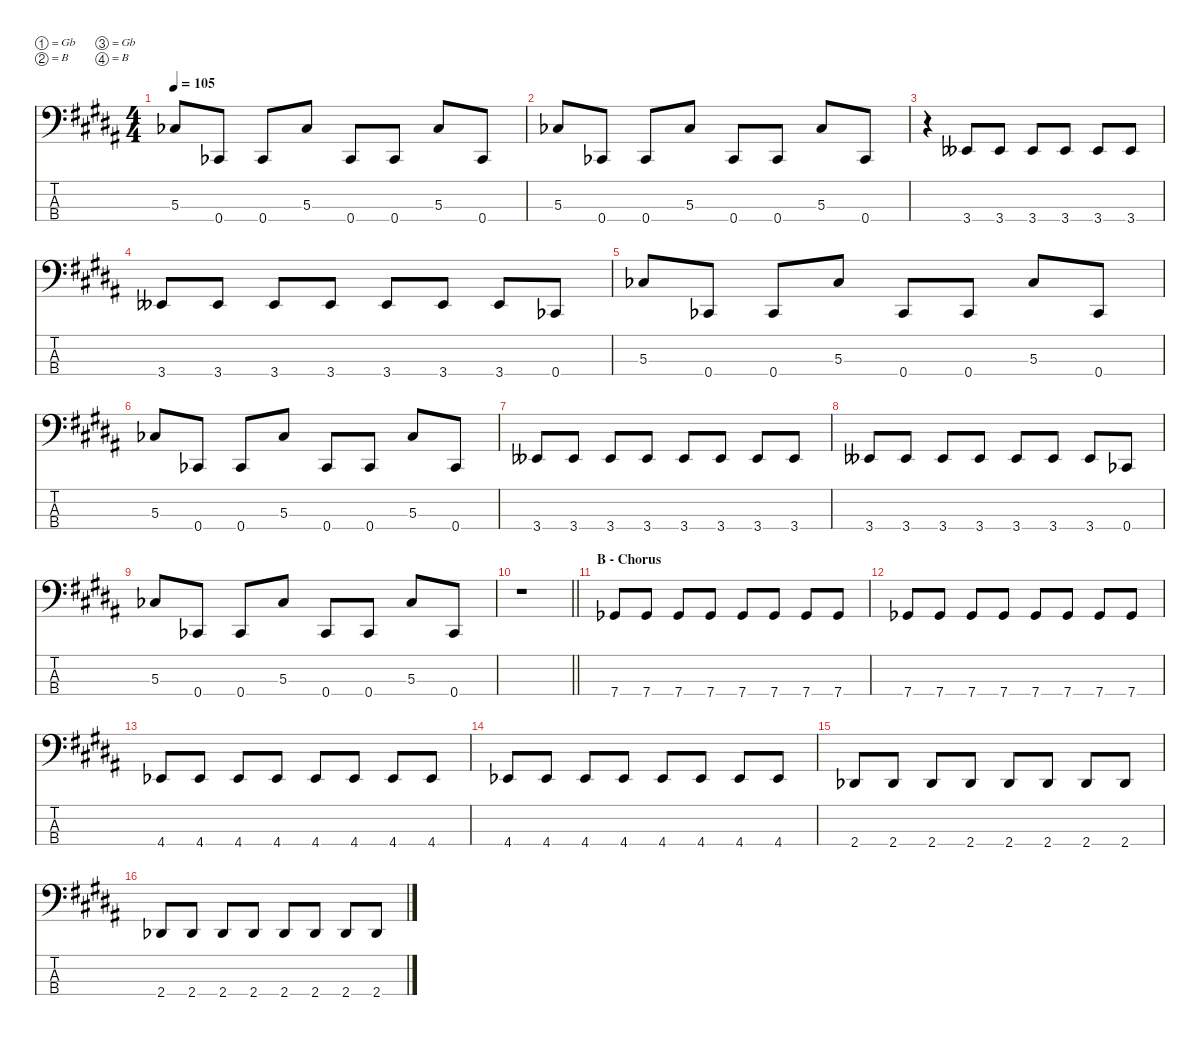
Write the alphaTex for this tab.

\defaultSystemsLayout 4
\hideDynamics
\bracketExtendMode nobrackets
\singleTrackTrackNamePolicy hidden
\multiTrackTrackNamePolicy hidden
\firstSystemTrackNameMode fullname
\firstSystemTrackNameOrientation horizontal
\otherSystemsTrackNameOrientation horizontal
\track ("Bass" "el.bs.") {instrument electricbassfinger}
\staff {score tabs}
\tuning (Gb2 B1 Gb1 B0)
\ts (4 4)
\tempo 105
\clef f4
\ks b
5.3{acc b}.8{dy f beam Up} 0.4{acc b}.8{beam Up} 0.4{acc b}.8{beam Up} 5.3{acc b}.8{beam Up} 0.4{acc b}.8{beam Up} 0.4{acc b}.8{beam Up} 5.3{acc b}.8{beam Up} 0.4{acc b}.8{beam Up} |
5.3{acc b}.8{beam Up} 0.4{acc b}.8{beam Up} 0.4{acc b}.8{beam Up} 5.3{acc b}.8{beam Up} 0.4{acc b}.8{beam Up} 0.4{acc b}.8{beam Up} 5.3{acc b}.8{beam Up} 0.4{acc b}.8{beam Up} |
r.4{beam Down} 3.4{acc bb}.8{beam Up} 3.4{acc bb}.8{beam Up} 3.4{acc bb}.8{beam Up} 3.4{acc bb}.8{beam Up} 3.4{acc bb}.8{beam Up} 3.4{acc bb}.8{beam Up} |
3.4{acc bb}.8{beam Up} 3.4{acc bb}.8{beam Up} 3.4{acc bb}.8{beam Up} 3.4{acc bb}.8{beam Up} 3.4{acc bb}.8{beam Up} 3.4{acc bb}.8{beam Up} 3.4{acc bb}.8{beam Up} 0.4{acc b}.8{beam Up} |
5.3{acc b}.8{beam Up} 0.4{acc b}.8{beam Up} 0.4{acc b}.8{beam Up} 5.3{acc b}.8{beam Up} 0.4{acc b}.8{beam Up} 0.4{acc b}.8{beam Up} 5.3{acc b}.8{beam Up} 0.4{acc b}.8{beam Up} |
5.3{acc b}.8{beam Up} 0.4{acc b}.8{beam Up} 0.4{acc b}.8{beam Up} 5.3{acc b}.8{beam Up} 0.4{acc b}.8{beam Up} 0.4{acc b}.8{beam Up} 5.3{acc b}.8{beam Up} 0.4{acc b}.8{beam Up} |
3.4{acc bb}.8{beam Up} 3.4{acc bb}.8{beam Up} 3.4{acc bb}.8{beam Up} 3.4{acc bb}.8{beam Up} 3.4{acc bb}.8{beam Up} 3.4{acc bb}.8{beam Up} 3.4{acc bb}.8{beam Up} 3.4{acc bb}.8{beam Up} |
3.4{acc bb}.8{beam Up} 3.4{acc bb}.8{beam Up} 3.4{acc bb}.8{beam Up} 3.4{acc bb}.8{beam Up} 3.4{acc bb}.8{beam Up} 3.4{acc bb}.8{beam Up} 3.4{acc bb}.8{beam Up} 0.4{acc b}.8{beam Up} |
5.3{acc b}.8{beam Up} 0.4{acc b}.8{beam Up} 0.4{acc b}.8{beam Up} 5.3{acc b}.8{beam Up} 0.4{acc b}.8{beam Up} 0.4{acc b}.8{beam Up} 5.3{acc b}.8{beam Up} 0.4{acc b}.8{beam Up} |
\barLineRight lightlight
r.1{beam Down} |
\section ("" "B - Chorus")
7.4{acc b}.8{beam Up} 7.4{acc b}.8{beam Up} 7.4{acc b}.8{beam Up} 7.4{acc b}.8{beam Up} 7.4{acc b}.8{beam Up} 7.4{acc b}.8{beam Up} 7.4{acc b}.8{beam Up} 7.4{acc b}.8{beam Up} |
7.4{acc b}.8{beam Up} 7.4{acc b}.8{beam Up} 7.4{acc b}.8{beam Up} 7.4{acc b}.8{beam Up} 7.4{acc b}.8{beam Up} 7.4{acc b}.8{beam Up} 7.4{acc b}.8{beam Up} 7.4{acc b}.8{beam Up} |
4.4{acc b}.8{beam Up} 4.4{acc b}.8{beam Up} 4.4{acc b}.8{beam Up} 4.4{acc b}.8{beam Up} 4.4{acc b}.8{beam Up} 4.4{acc b}.8{beam Up} 4.4{acc b}.8{beam Up} 4.4{acc b}.8{beam Up} |
4.4{acc b}.8{beam Up} 4.4{acc b}.8{beam Up} 4.4{acc b}.8{beam Up} 4.4{acc b}.8{beam Up} 4.4{acc b}.8{beam Up} 4.4{acc b}.8{beam Up} 4.4{acc b}.8{beam Up} 4.4{acc b}.8{beam Up} |
2.4{acc b}.8{beam Up} 2.4{acc b}.8{beam Up} 2.4{acc b}.8{beam Up} 2.4{acc b}.8{beam Up} 2.4{acc b}.8{beam Up} 2.4{acc b}.8{beam Up} 2.4{acc b}.8{beam Up} 2.4{acc b}.8{beam Up} |
2.4{acc b}.8{beam Up} 2.4{acc b}.8{beam Up} 2.4{acc b}.8{beam Up} 2.4{acc b}.8{beam Up} 2.4{acc b}.8{beam Up} 2.4{acc b}.8{beam Up} 2.4{acc b}.8{beam Up} 2.4{acc b}.8{beam Up}
